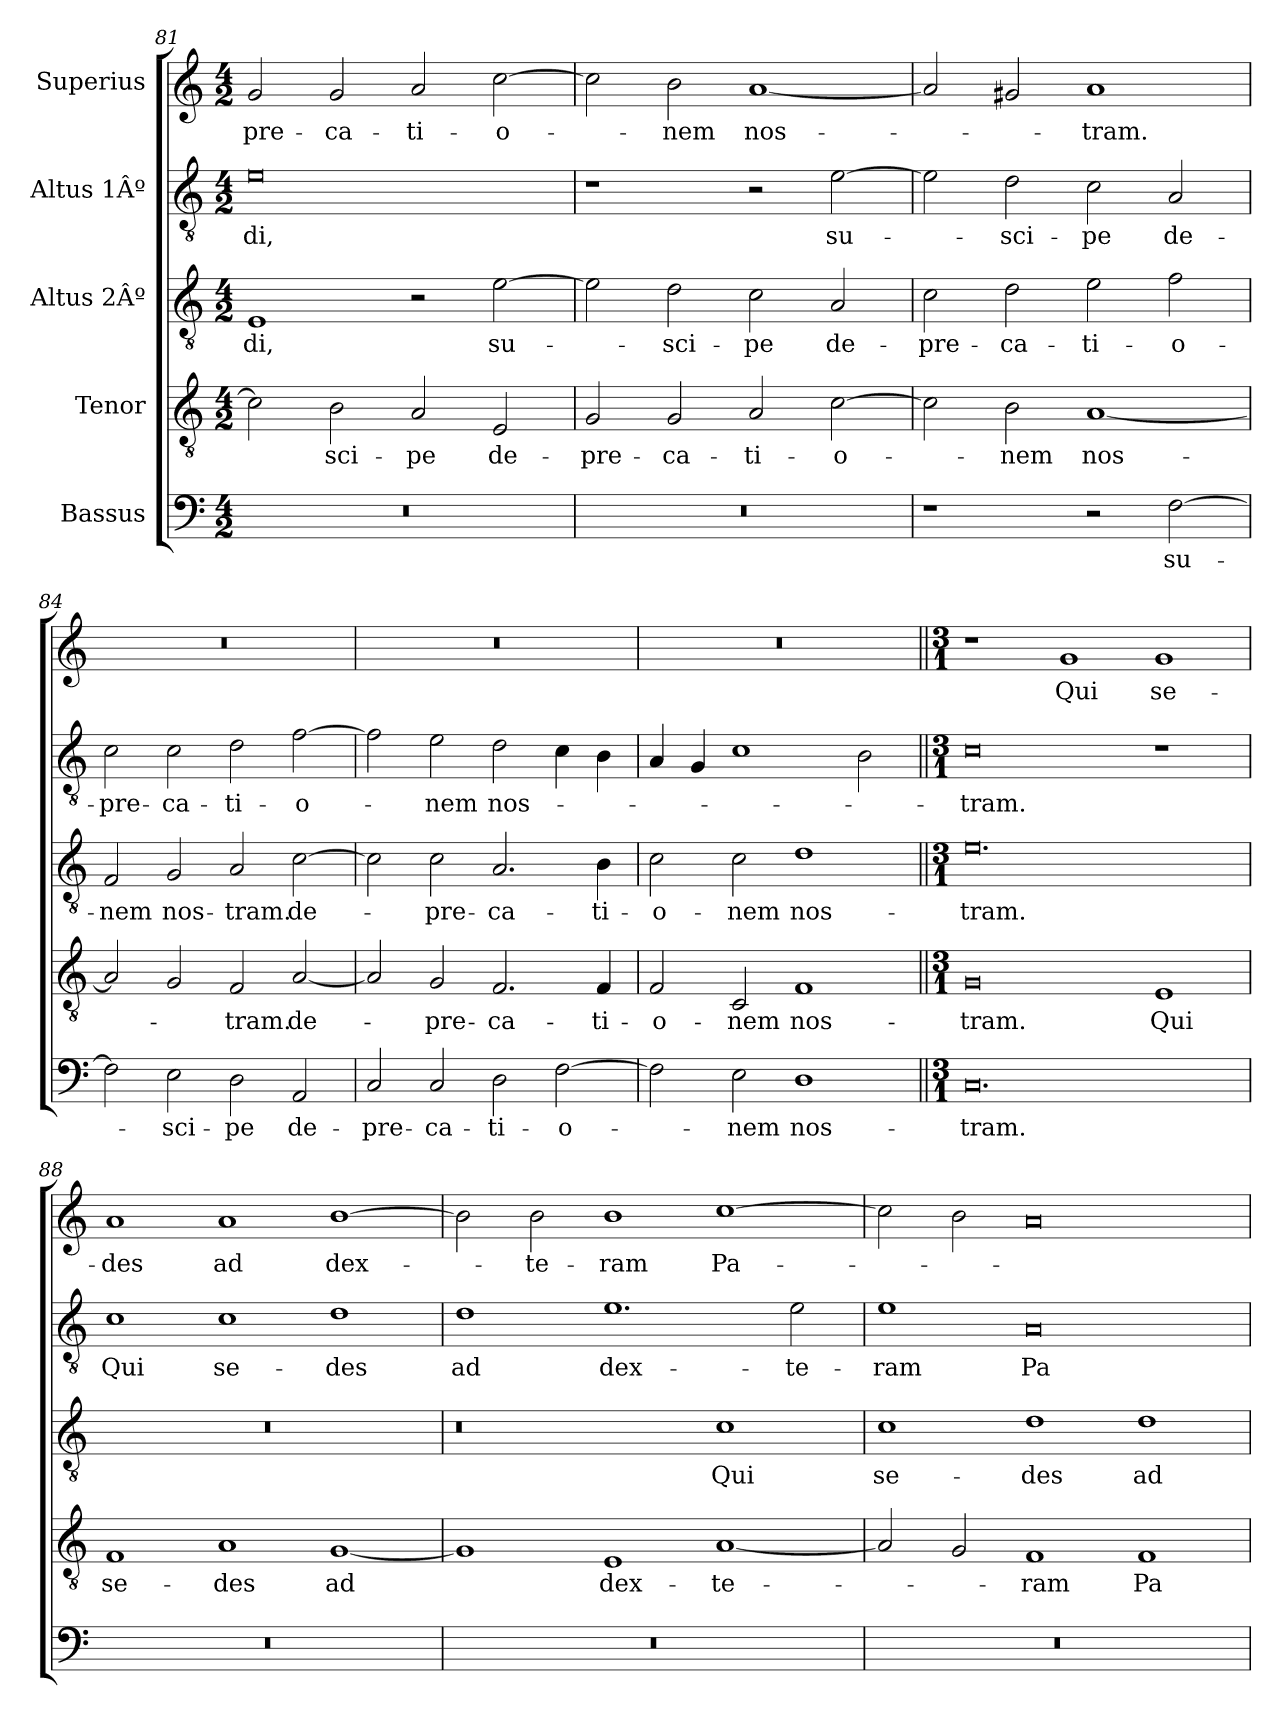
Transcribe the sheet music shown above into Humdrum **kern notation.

**kern	**text	**kern	**text	**kern	**text	**kern	**text	**kern	**text
*part5	*part5	*part4	*part4	*part3	*part3	*part2	*part2	*part1	*part1
*staff5	*staff5	*staff4	*staff4	*staff3	*staff3	*staff2	*staff2	*staff1	*staff1
*I"Bassus	*	*I"Tenor	*	*I"Altus 2Âº	*	*I"Altus 1Âº	*	*I"Superius	*
*clefF4	*	*clefGv2	*	*clefGv2	*	*clefGv2	*	*clefG2	*
*k[]	*	*k[]	*	*k[]	*	*k[]	*	*k[]	*
*M4/2	*	*M4/2	*	*M4/2	*	*M4/2	*	*M4/2	*
=81	=81	=81	=81	=81	=81	=81	=81	=81	=81
0r	.	2c\]	.	1E/	-di,	0e\	-di,	2g/	-pre-
.	.	2B\	-sci-	.	.	.	.	2g/	-ca-
.	.	2A/	-pe	2r	.	.	.	2a/	-ti-
.	.	2E/	de-	[2e\	su-	.	.	[2cc\	-o-
=82	=82	=82	=82	=82	=82	=82	=82	=82	=82
0r	.	2G/	-pre-	2e\]	.	1r	.	2cc\]	.
.	.	2G/	-ca-	2d\	-sci-	.	.	2b\	-nem
.	.	2A/	-ti-	2c\	-pe	2r	.	[1a/	nos-
.	.	[2c\	-o-	2A/	de-	[2e\	su-	.	.
=83	=83	=83	=83	=83	=83	=83	=83	=83	=83
1r	.	2c\]	.	2c\	-pre-	2e\]	.	2a/]	.
.	.	2B\	-nem	2d\	-ca-	2d\	-sci-	2g#X/	.
2r	.	[1A/	nos-	2e\	-ti-	2c\	-pe	1a/	-tram.
[2F\	su-	.	.	2f\	-o-	2A/	de-	.	.
=84	=84	=84	=84	=84	=84	=84	=84	=84	=84
2F\]	.	2A/]	.	2F/	-nem	2c\	-pre-	0r	.
2E\	-sci-	2G/	.	2G/	nos-	2c\	-ca-	.	.
2D\	-pe	2F/	-tram.	2A/	-tram.	2d\	-ti-	.	.
2AA/	de-	[2A/	de-	[2c\	de-	[2f\	-o-	.	.
=85	=85	=85	=85	=85	=85	=85	=85	=85	=85
2C/	-pre-	2A/]	.	2c\]	.	2f\]	.	0r	.
2C/	-ca-	2G/	-pre-	2c\	-pre-	2e\	-nem	.	.
2D\	-ti-	2.F/	-ca-	2.A/	-ca-	2d\	nos-	.	.
[2F\	-o-	.	.	.	.	4c\	.	.	.
.	.	4F/	-ti-	4B\	-ti-	4B\	.	.	.
=86	=86	=86	=86	=86	=86	=86	=86	=86	=86
2F\]	.	2F/	-o-	2c\	-o-	4A/	.	0r	.
.	.	.	.	.	.	4G/	.	.	.
2E\	-nem	2C/	-nem	2c\	-nem	1c\	.	.	.
1D\	nos-	1F/	nos-	1d\	nos-	.	.	.	.
.	.	.	.	.	.	2B\	.	.	.
=87||	=87||	=87||	=87||	=87||	=87||	=87||	=87||	=87||	=87||
*M3/1	*	*M3/1	*	*M3/1	*	*M3/1	*	*M3/1	*
0.C/	-tram.	0G/	-tram.	0.e\	-tram.	0c\	-tram.	1r	.
.	.	.	.	.	.	.	.	1g/	Qui
.	.	1E/	Qui	.	.	1r	.	1g/	se-
=88	=88	=88	=88	=88	=88	=88	=88	=88	=88
0.r	.	1F/	se-	0.r	.	1c\	Qui	1a/	-des
.	.	1A/	-des	.	.	1c\	se-	1a/	ad
.	.	[1G/	ad	.	.	1d\	-des	[1b\	dex-
=89	=89	=89	=89	=89	=89	=89	=89	=89	=89
0.r	.	1G/]	.	0r	.	1d\	ad	2b\]	.
.	.	.	.	.	.	.	.	2b\	-te-
.	.	1E/	dex-	.	.	1.e\	dex-	1b\	-ram
.	.	[1A/	-te-	1c\	Qui	.	.	[1cc\	Pa-
.	.	.	.	.	.	2e\	-te-	.	.
=90	=90	=90	=90	=90	=90	=90	=90	=90	=90
0.r	.	2A/]	.	1c\	se-	1e\	-ram	2cc\]	.
.	.	2G/	.	.	.	.	.	2b\	.
.	.	1F/	-ram	1d\	-des	0A/	Pa-	0a/	.
.	.	1F/	Pa-	1d\	ad	.	.	.	.
=	=	=	=	=	=	=	=	=	=
*-	*-	*-	*-	*-	*-	*-	*-	*-	*-
